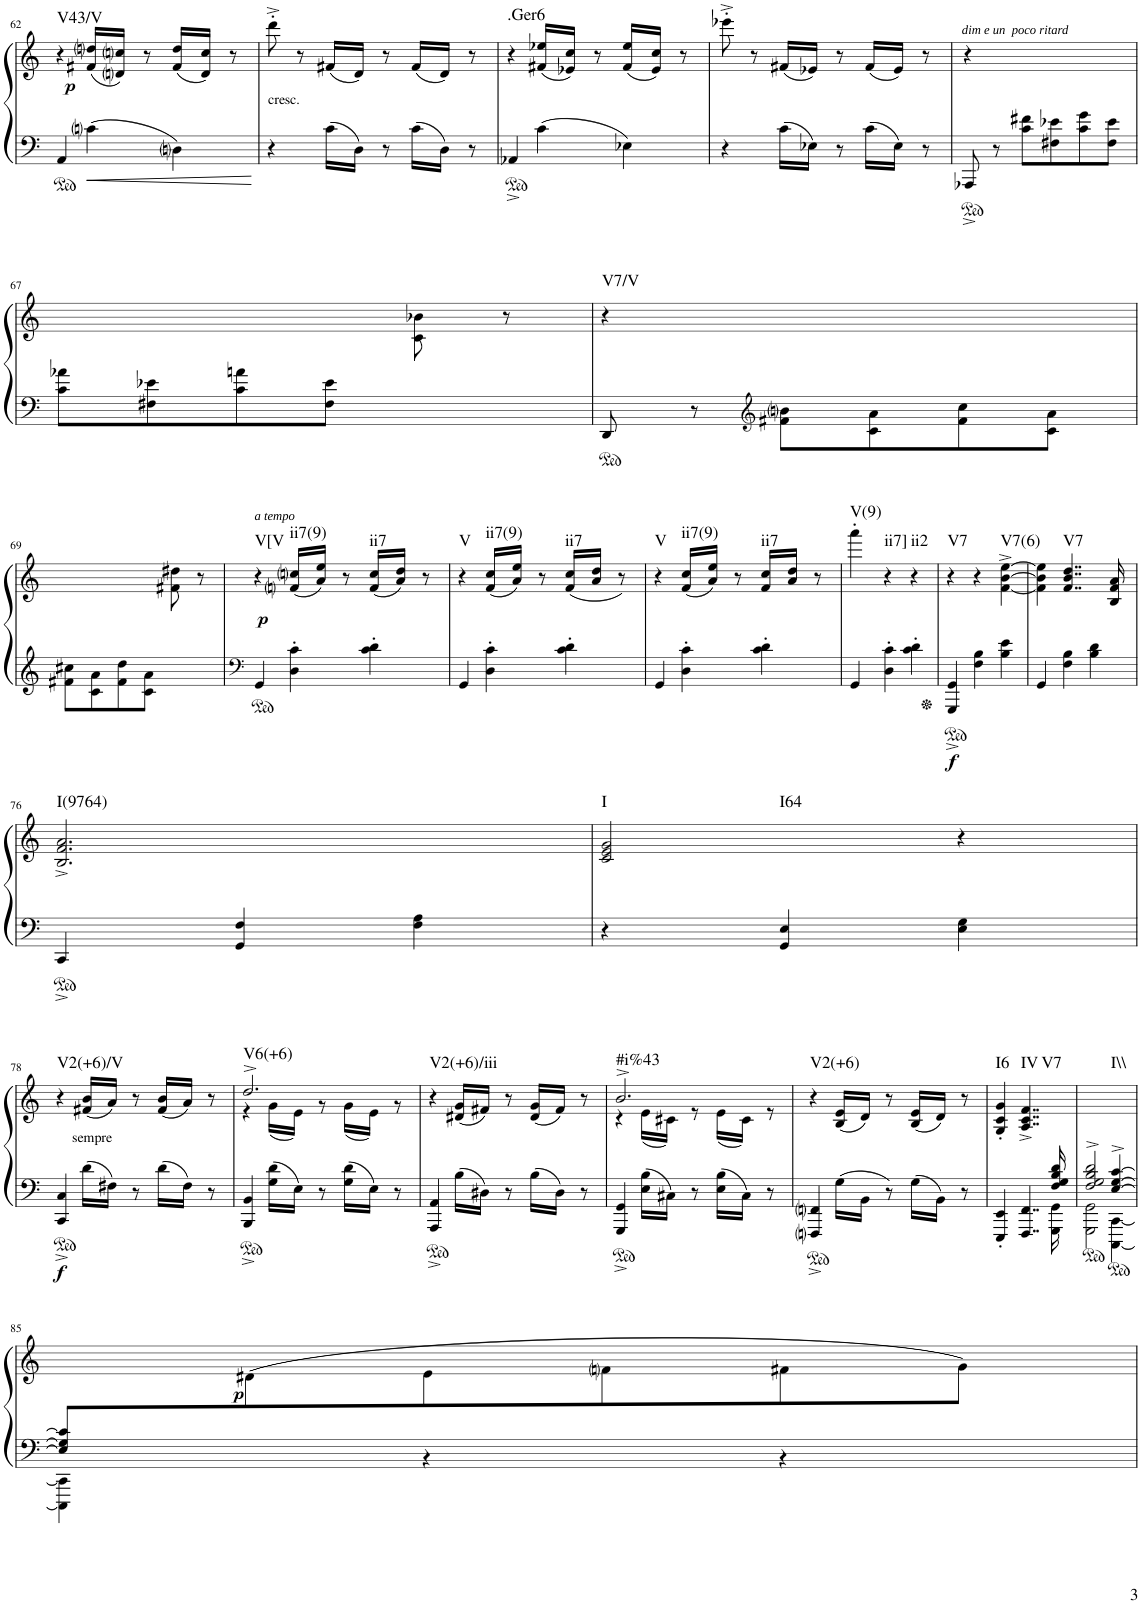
**kern	**kern	**dynam	**harte
*part1	*part1	*part1	*part1
*staff2	*staff1	*staff1/2	*
*I"Midi_1	*	*	*
!!LO:PB:g=z
*clefF4	*clefG2	*	*
*k[]	*k[]	*	*
*M3/4	*M3/4	*	*
=62	=62	=62	=62
!	!	!LO:DY:b	!LO:H:kt=V43/V
4AA/	4r	p	N
4cni\	(16f#X/ 16ddni/LL	.	.
.	16dni/ 16ccni/JJ)	.	.
.	8r	.	.
4Dni\	(16f#/ 16dd/LL	.	.
.	16d/ 16cc/JJ)	.	.
.	8r	.	.
=63	=63	=63	=63
!	!LO:TX:b:t=cresc.	!	!
4r	8ddd'^\	.	.
.	8r	.	.
16c\LL	(16f#X/LL	.	.
16D\JJ	16d/JJ)	.	.
8r	8r	.	.
16c\LL	(16f#/LL	.	.
16D\JJ	16d/JJ)	.	.
8r	8r	.	.
=64	=64	=64	=64
!	!	!	!LO:H:kt=.Ger6
4AA-X^/	4r	.	N
4c\	(16f#X/ 16ee-X/LL	.	.
.	16e-X/ 16cc/JJ)	.	.
.	8r	.	.
4E-X\	(16f#/ 16ee-/LL	.	.
.	16e-/ 16cc/JJ)	.	.
.	8r	.	.
=65	=65	=65	=65
4r	8eee-X'^\	.	.
.	8r	.	.
16c\LL	(16f#X/LL	.	.
16E-X\JJ	16e-X/JJ)	.	.
8r	8r	.	.
16c\LL	(16f#/LL	.	.
16E-\JJ	16e-/JJ)	.	.
8r	8r	.	.
=66	=66	=66	=66
!	!LO:TX:a:i:t=dim e un  poco ritard	!	!
8AAA-X^/	4r	.	.
8r	.	.	.
8c\ 8f#X\L	4ryy	.	.
8F#X\ 8e-X\	.	.	.
8c\ 8g\	4ryy	.	.
8F#\ 8e-\J	.	.	.
!!LO:LB:g=z
=67	=67	=67	=67
8c\ 8a-X\L	2ryy	.	.
8F#X\ 8e-X\	.	.	.
8c\ 8an\	.	.	.
8F#\ 8e-\J	.	.	.
4ryy	8c\ 8b-X\	.	.
.	8r	.	.
=68	=68	=68	=68
!	!	!	!LO:H:kt=V7/V
8DD/	4r	.	N
8r	.	.	.
*clefG2	*	*	*
8f#X\ 8bni\L	2ryy	.	.
8c\ 8a\	.	.	.
8f#\ 8cc\	.	.	.
8c\ 8a\J	.	.	.
!!LO:LB:g=z
=69	=69	=69	=69
8f#X\ 8cc#X\L	2ryy	.	.
8c\ 8a\	.	.	.
8f#\ 8dd\	.	.	.
8c\ 8a\J	.	.	.
4ryy	8f#X\ 8dd#X\	.	.
.	8r	.	.
=70	=70	=70	=70
*clefF4	*	*	*
!	!LO:TX:a:i:t=a tempo	!	!
!	!	!LO:DY:b	!LO:H:kt=V[V
4GG/	4r	p	N
!	!	!	!LO:H:kt=ii7(9)
4D\' 4c\'	(16fni/ 16ccni/LL	.	N
.	16a/ 16ee/JJ)	.	.
.	8r	.	.
!	!	!	!LO:H:kt=ii7
4c\' 4d\'	(16f/ 16cc/LL	.	N
.	16a/ 16dd/JJ)	.	.
.	8r	.	.
=71	=71	=71	=71
!	!	!	!LO:H:kt=V
4GG/	4r	.	N
!	!	!	!LO:H:kt=ii7(9)
4D\' 4c\'	(16f/ 16cc/LL	.	N
.	16a/ 16ee/JJ)	.	.
.	8r	.	.
!	!	!	!LO:H:kt=ii7
4c\' 4d\'	(16f/ 16cc/LL	.	N
.	16a/ 16dd/JJ	.	.
.	8r)	.	.
=72	=72	=72	=72
!	!	!	!LO:H:kt=V
4GG/	4r	.	N
!	!	!	!LO:H:kt=ii7(9)
4D\' 4c\'	(16f/ 16cc/LL	.	N
.	16a/ 16ee/JJ)	.	.
.	8r	.	.
!	!	!	!LO:H:kt=ii7
4c\' 4d\'	16f/ 16cc/LL	.	N
.	16a/ 16dd/JJ	.	.
.	8r	.	.
=73	=73	=73	=73
!	!	!	!LO:H:kt=V(9)
4GG/	4aaa'\	.	N
!	!	!	!LO:H:kt=ii7]
4D\' 4c\'	4r	.	N
!	!	!	!LO:H:kt=ii2
4c\' 4d\'	4r	.	N
=74	=74	=74	=74
!	!	!LO:DY:b=2	!LO:H:kt=V7
4GGG/^ 4GG/^	4r	f	N
4F\ 4B\	4r	.	.
!	!	!	!LO:H:kt=V7(6)
4B\ 4e\	[4f\^ [4b\^ [4ee\^	.	N
=75	=75	=75	=75
4GG/	4f\] 4b\] 4ee\]	.	.
!	!	!	!LO:H:kt=V7
4F\ 4B\	4..f/ 4..b/ 4..dd/	.	N
4B\ 4d\	.	.	.
.	16B/ 16f/ 16a/	.	.
!!LO:LB:g=z
=76	=76	=76	=76
!	!	!	!LO:H:kt=I(9764)
4CC^/	2.B/^ 2.f/^ 2.a/^	.	N
4GG/ 4F/	.	.	.
4F\ 4A\	.	.	.
=77	=77	=77	=77
!	!	!	!LO:H:n=1:kt=I
!	!	!	!LO:H:n=2:kt=I64
4r	2c/ 2e/ 2g/	.	N N
4GG/ 4E/	.	.	.
4E\ 4G\	4r	.	.
!!LO:LB:g=z
=78	=78	=78	=78
!	!	!LO:DY:b=2	!LO:H:kt=V2(+6)/V
4CC/^ 4C/^	4r	f	N
!	!LO:TX:b:t=sempre	!	!
16d\LL	(16f#X/ 16b/LL	.	.
16F#X\JJ	16a/JJ)	.	.
8r	8r	.	.
16d\LL	(16f#/ 16b/LL	.	.
16F#\JJ	16a/JJ)	.	.
8r	8r	.	.
=79	=79	=79	=79
*	*^	*	*
!	!	!	!	!LO:H:kt=V6(+6)
4BBB/^ 4BB/^	2.dd^/	4r	.	N
16G\ 16d\LL	.	(16g\LL	.	.
16E\JJ	.	16e\JJ)	.	.
8r	.	8r	.	.
16G\ 16d\LL	.	(16g\LL	.	.
16E\JJ	.	16e\JJ)	.	.
8r	.	8r	.	.
=80	=80	=80	=80	=80
!	!	!	!	!LO:H:kt=V2(+6)/iii
*	*v	*v	*	*
4AAA/^ 4AA/^	4r	.	N
16B\LL	(16d#X/ 16g/LL	.	.
16D#X\JJ	16f#X/JJ)	.	.
8r	8r	.	.
16B\LL	(16d#/ 16g/LL	.	.
16D#\JJ	16f#/JJ)	.	.
8r	8r	.	.
=81	=81	=81	=81
*	*^	*	*
!	!	!	!	!LO:H:kt=#i%43
4GGG/^ 4GG/^	2.b^/	4r	.	N
16E\ 16B\LL	.	(16e\LL	.	.
16C#X\JJ	.	16c#X\JJ)	.	.
8r	.	8r	.	.
16E\ 16B\LL	.	(16e\LL	.	.
16C#\JJ	.	16c#\JJ)	.	.
8r	.	8r	.	.
=82	=82	=82	=82	=82
!	!	!	!	!LO:H:kt=V2(+6)
*	*v	*v	*	*
4FFFni/^ 4FFni/^	4r	.	N
16G\LL	(16B/ 16e/LL	.	.
16BB\JJ	16d/JJ)	.	.
8r	8r	.	.
16G\LL	(16B/ 16e/LL	.	.
16BB\JJ	16d/JJ)	.	.
8r	8r	.	.
=83	=83	=83	=83
*^	*	*	*
!	!	!	!	!LO:H:kt=I6
4EEE/' 4EE/'	2ryy	4G/' 4c/' 4g/'	.	N
!	!	!	!	!LO:H:n=1:kt=IV
!	!	!	!	!LO:H:n=2:kt=V7
4..FFF/ 4..FF/	.	4..A/^ 4..c/^ 4..f/^	.	N N
.	8ryy	.	.	.
.	16ryy	.	.	.
16F/ 16G/ 16B/ 16d/	16GGG\ 16GG\	16ryy	.	.
=84	=84	=84	=84	=84
*	*	*^	*	*
2F/^ 2G/^ 2B/^ 2d/^	2GGG\ 2GG\	2ryy	2ryy	.	.
!	!	!	!	!	!LO:H:kt=I\\
[4E/^ [4G/^ [4c/^	[4CCC\ [4CC\	4ryy	4ryy	.	N
!!LO:LB:g=z	!!
=85	=85	=85	=85	=85	=85
*	*^	*	*	*	*
8E/] 8G/] 8c/]L	2ryy	4CCC\] 4CC\]	8ryy	2ryy	.	.
!	!	!	!	!	!LO:DY:b	!
2ryy	.	.	(8d#X\	.	p	.
.	.	4r	8e\	.	.	.
.	.	.	8fni\	.	.	.
.	4ryy	4r	8f#X\	4ryy	.	.
8ryy	.	.	8g\J)	.	.	.
*v	*v	*v	*	*	*	*
*	*v	*v	*	*
=	=	=	=
*-	*-	*-	*-
